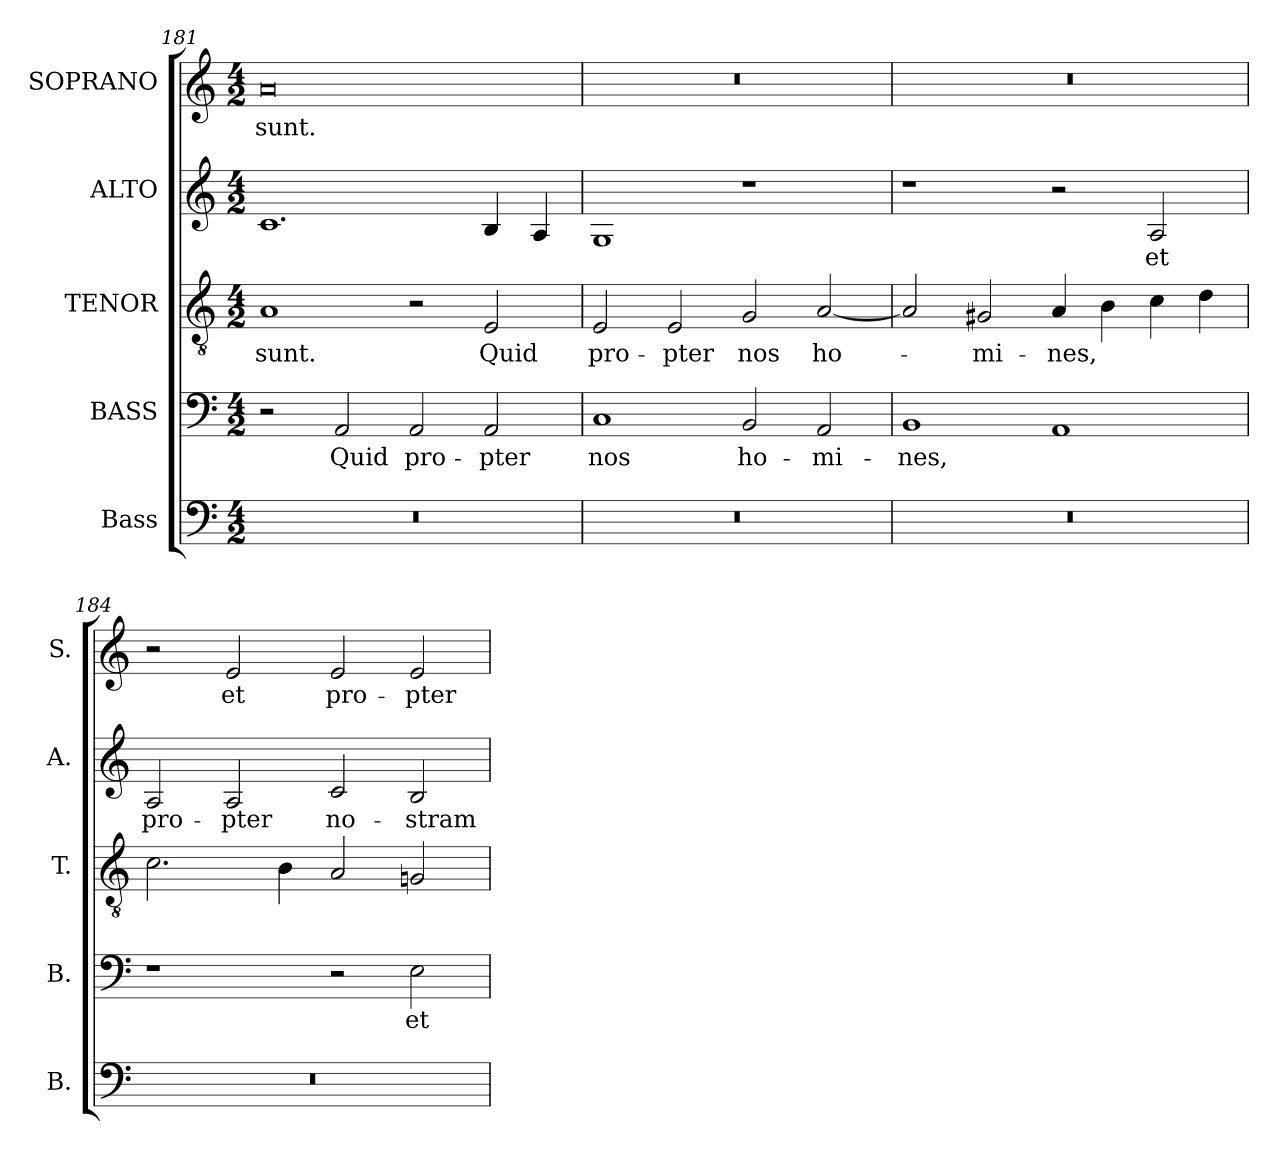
**kern	**kern	**text	**kern	**text	**kern	**text	**kern	**text
*part5	*part4	*part4	*part3	*part3	*part2	*part2	*part1	*part1
*staff5	*staff4	*staff4	*staff3	*staff3	*staff2	*staff2	*staff1	*staff1
*I"Bass	*I"BASS	*	*I"TENOR	*	*I"ALTO	*	*I"SOPRANO	*
*I'B.	*I'B.	*	*I'T.	*	*I'A.	*	*I'S.	*
*clefF4	*clefF4	*	*clefGv2	*	*clefG2	*	*clefG2	*
*	*	*	*ITrd7c12	*	*	*	*	*
*k[]	*k[]	*	*k[]	*	*k[]	*	*k[]	*
*C:	*C:	*	*C:	*	*C:	*	*C:	*
*M4/2	*M4/2	*	*M4/2	*	*M4/2	*	*M4/2	*
=181	=181	=181	=181	=181	=181	=181	=181	=181
!LO:N:vis=1	!	!	!	!	!	!	!	!
!	!	!	!	!LO:LY:b:color=#000000	!	!	!	!
!	!	!	!	!	!	!	!	!LO:LY:b:color=#000000
0r	2r	.	1AAi	sunt.	1.ci	.	0ai	sunt.
!	!	!LO:LY:b:color=#000000	!	!	!	!	!	!
.	2AAi/	Quid	.	.	.	.	.	.
!	!	!LO:LY:b:color=#000000	!	!	!	!	!	!
.	2AAi/	pro-	2r	.	.	.	.	.
!	!	!LO:LY:b:color=#000000	!	!	!	!	!	!
!	!	!	!	!LO:LY:b:color=#000000	!	!	!	!
.	2AAi/	-pter	2EEi/	Quid	4Bi/	.	.	.
.	.	.	.	.	4Ai/	.	.	.
=182	=182	=182	=182	=182	=182	=182	=182	=182
!LO:N:vis=1	!	!	!	!	!	!	!	!
!	!	!LO:LY:b:color=#000000	!	!	!	!	!	!
!	!	!	!	!LO:LY:b:color=#000000	!	!	!LO:N:vis=1	!
0r	1Ci	nos	2EEi/	pro-	1Gi	.	0r	.
!	!	!	!	!LO:LY:b:color=#000000	!	!	!	!
.	.	.	2EEi/	-pter	.	.	.	.
!	!	!LO:LY:b:color=#000000	!	!	!	!	!	!
!	!	!	!	!LO:LY:b:color=#000000	!	!	!	!
.	2BBi/	ho-	2GGi/	nos	1r	.	.	.
!	!	!LO:LY:b:color=#000000	!	!	!	!	!	!
!	!	!	!	!LO:LY:b:color=#000000	!	!	!	!
.	2AAi/	-mi-	[2AAi/	ho-	.	.	.	.
!!LO:PB:g=z
=183	=183	=183	=183	=183	=183	=183	=183	=183
!LO:N:vis=1	!	!	!	!	!	!	!	!
!	!	!LO:LY:b:color=#000000	!	!	!	!	!LO:N:vis=1	!
0r	1BBi	-nes,	2AAi/]	.	1r	.	0r	.
!	!	!	!	!LO:LY:b:color=#000000	!	!	!	!
.	.	.	2GG#Xi/	-mi-	.	.	.	.
!	!	!	!	!LO:LY:b:color=#000000	!	!	!	!
.	1AAi	.	4AAi/	-nes,	2r	.	.	.
.	.	.	4BBi\	.	.	.	.	.
!	!	!	!	!	!	!LO:LY:b:color=#000000	!	!
.	.	.	4Ci\	.	2Ai/	et	.	.
.	.	.	4Di\	.	.	.	.	.
=184	=184	=184	=184	=184	=184	=184	=184	=184
!LO:N:vis=1	!	!	!	!	!	!	!	!
!	!	!	!	!	!	!LO:LY:b:color=#000000	!	!
0r	1r	.	2.Ci\	.	2Ai/	pro-	2r	.
!	!	!	!	!	!	!LO:LY:b:color=#000000	!	!
!	!	!	!	!	!	!	!	!LO:LY:b:color=#000000
.	.	.	.	.	2Ai/	-pter	2ei/	et
.	.	.	4BBi\	.	.	.	.	.
!	!	!	!	!	!	!LO:LY:b:color=#000000	!	!
!	!	!	!	!	!	!	!	!LO:LY:b:color=#000000
.	2r	.	2AAi/	.	2ci/	no-	2ei/	pro-
!	!	!LO:LY:b:color=#000000	!	!	!	!	!	!
!	!	!	!	!	!	!LO:LY:b:color=#000000	!	!
!	!	!	!	!	!	!	!	!LO:LY:b:color=#000000
.	2Ei\	et	2GGni/	.	2Bi/	-stram	2ei/	-pter
=	=	=	=	=	=	=	=	=
*-	*-	*-	*-	*-	*-	*-	*-	*-
